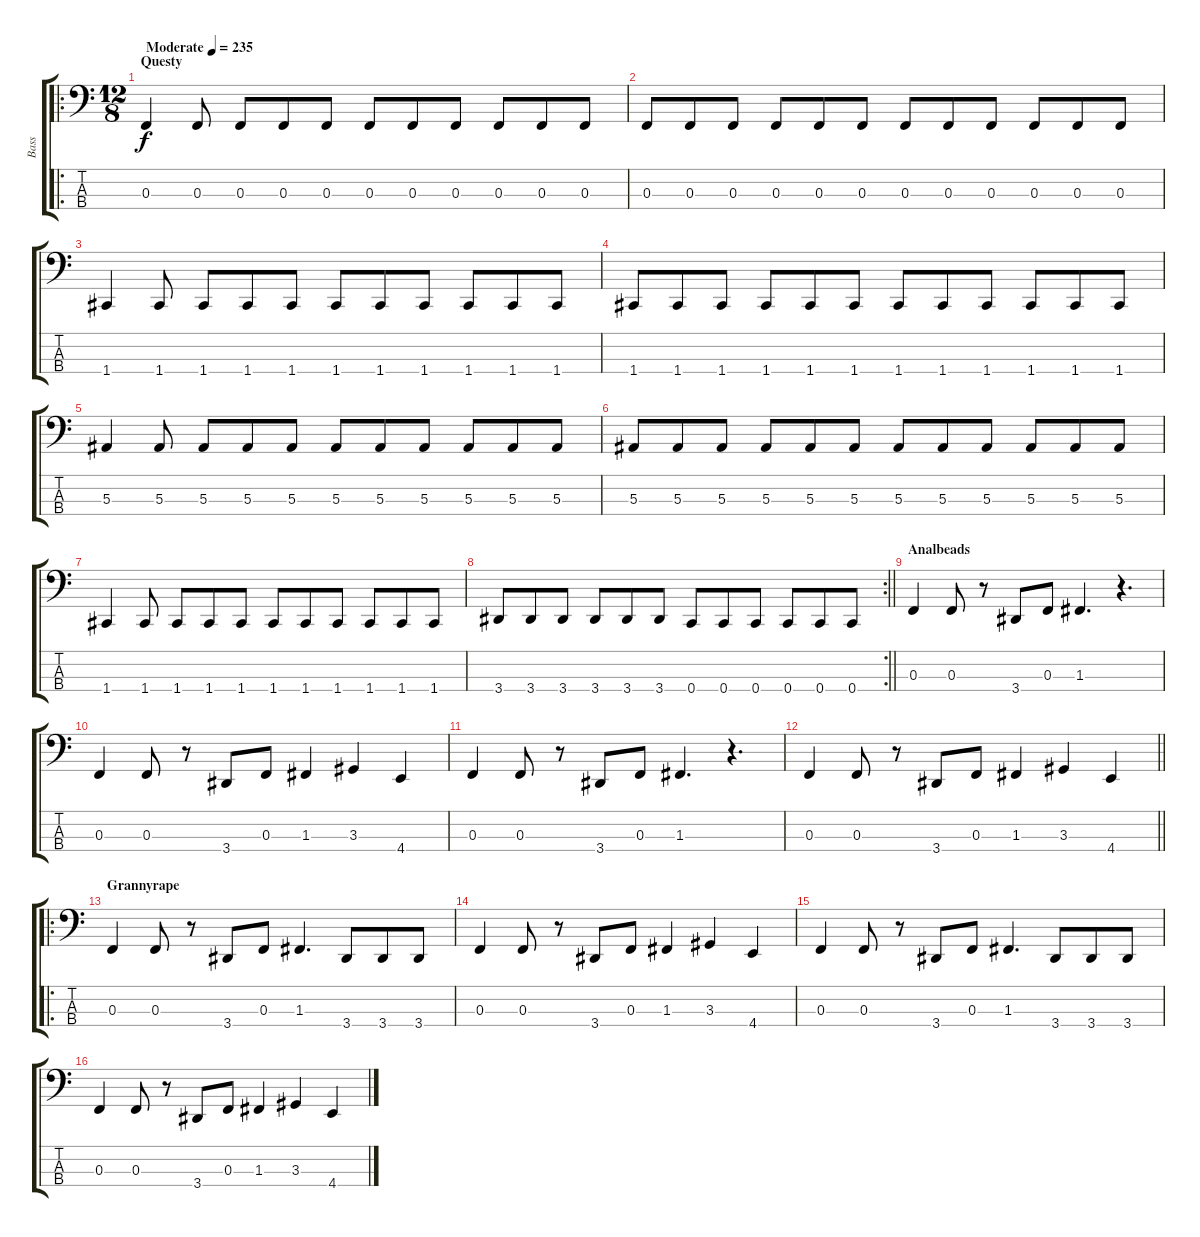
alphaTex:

\track ("Bass" "Bass") {instrument electricbassfinger}
\staff {score tabs}
\tuning (Eb2 Bb1 F1 C1) {hide}
\ro
\ts (12 8)
\section ("" "Questy")
\tempo (235 "Moderate")
\clef f4
\ks c
0.3.4{dy f instrument electricbassfinger} 0.3.8 0.3.8 0.3.8 0.3.8 0.3.8 0.3.8 0.3.8 0.3.8 0.3.8 0.3.8 |
0.3.8 0.3.8 0.3.8 0.3.8 0.3.8 0.3.8 0.3.8 0.3.8 0.3.8 0.3.8 0.3.8 0.3.8 |
1.4.4 1.4.8 1.4.8 1.4.8 1.4.8 1.4.8 1.4.8 1.4.8 1.4.8 1.4.8 1.4.8 |
1.4.8 1.4.8 1.4.8 1.4.8 1.4.8 1.4.8 1.4.8 1.4.8 1.4.8 1.4.8 1.4.8 1.4.8 |
5.3.4 5.3.8 5.3.8 5.3.8 5.3.8 5.3.8 5.3.8 5.3.8 5.3.8 5.3.8 5.3.8 |
5.3.8 5.3.8 5.3.8 5.3.8 5.3.8 5.3.8 5.3.8 5.3.8 5.3.8 5.3.8 5.3.8 5.3.8 |
1.4.4 1.4.8 1.4.8 1.4.8 1.4.8 1.4.8 1.4.8 1.4.8 1.4.8 1.4.8 1.4.8 |
\rc 2
\barLineRight lightlight
3.4.8 3.4.8 3.4.8 3.4.8 3.4.8 3.4.8 0.4.8 0.4.8 0.4.8 0.4.8 0.4.8 0.4.8 |
\section ("" "Analbeads")
0.3.4 0.3.8 r.8 3.4.8 0.3.8 1.3.4{d} r.4{d} |
0.3.4 0.3.8 r.8 3.4.8 0.3.8 1.3.4 3.3.4 4.4.4 |
0.3.4 0.3.8 r.8 3.4.8 0.3.8 1.3.4{d} r.4{d} |
\barLineRight lightlight
0.3.4 0.3.8 r.8 3.4.8 0.3.8 1.3.4 3.3.4 4.4.4 |
\ro
\section ("" "Grannyrape")
0.3.4 0.3.8 r.8 3.4.8 0.3.8 1.3.4{d} 3.4.8 3.4.8 3.4.8 |
0.3.4 0.3.8 r.8 3.4.8 0.3.8 1.3.4 3.3.4 4.4.4 |
0.3.4 0.3.8 r.8 3.4.8 0.3.8 1.3.4{d} 3.4.8 3.4.8 3.4.8 |
0.3.4 0.3.8 r.8 3.4.8 0.3.8 1.3.4 3.3.4 4.4.4
